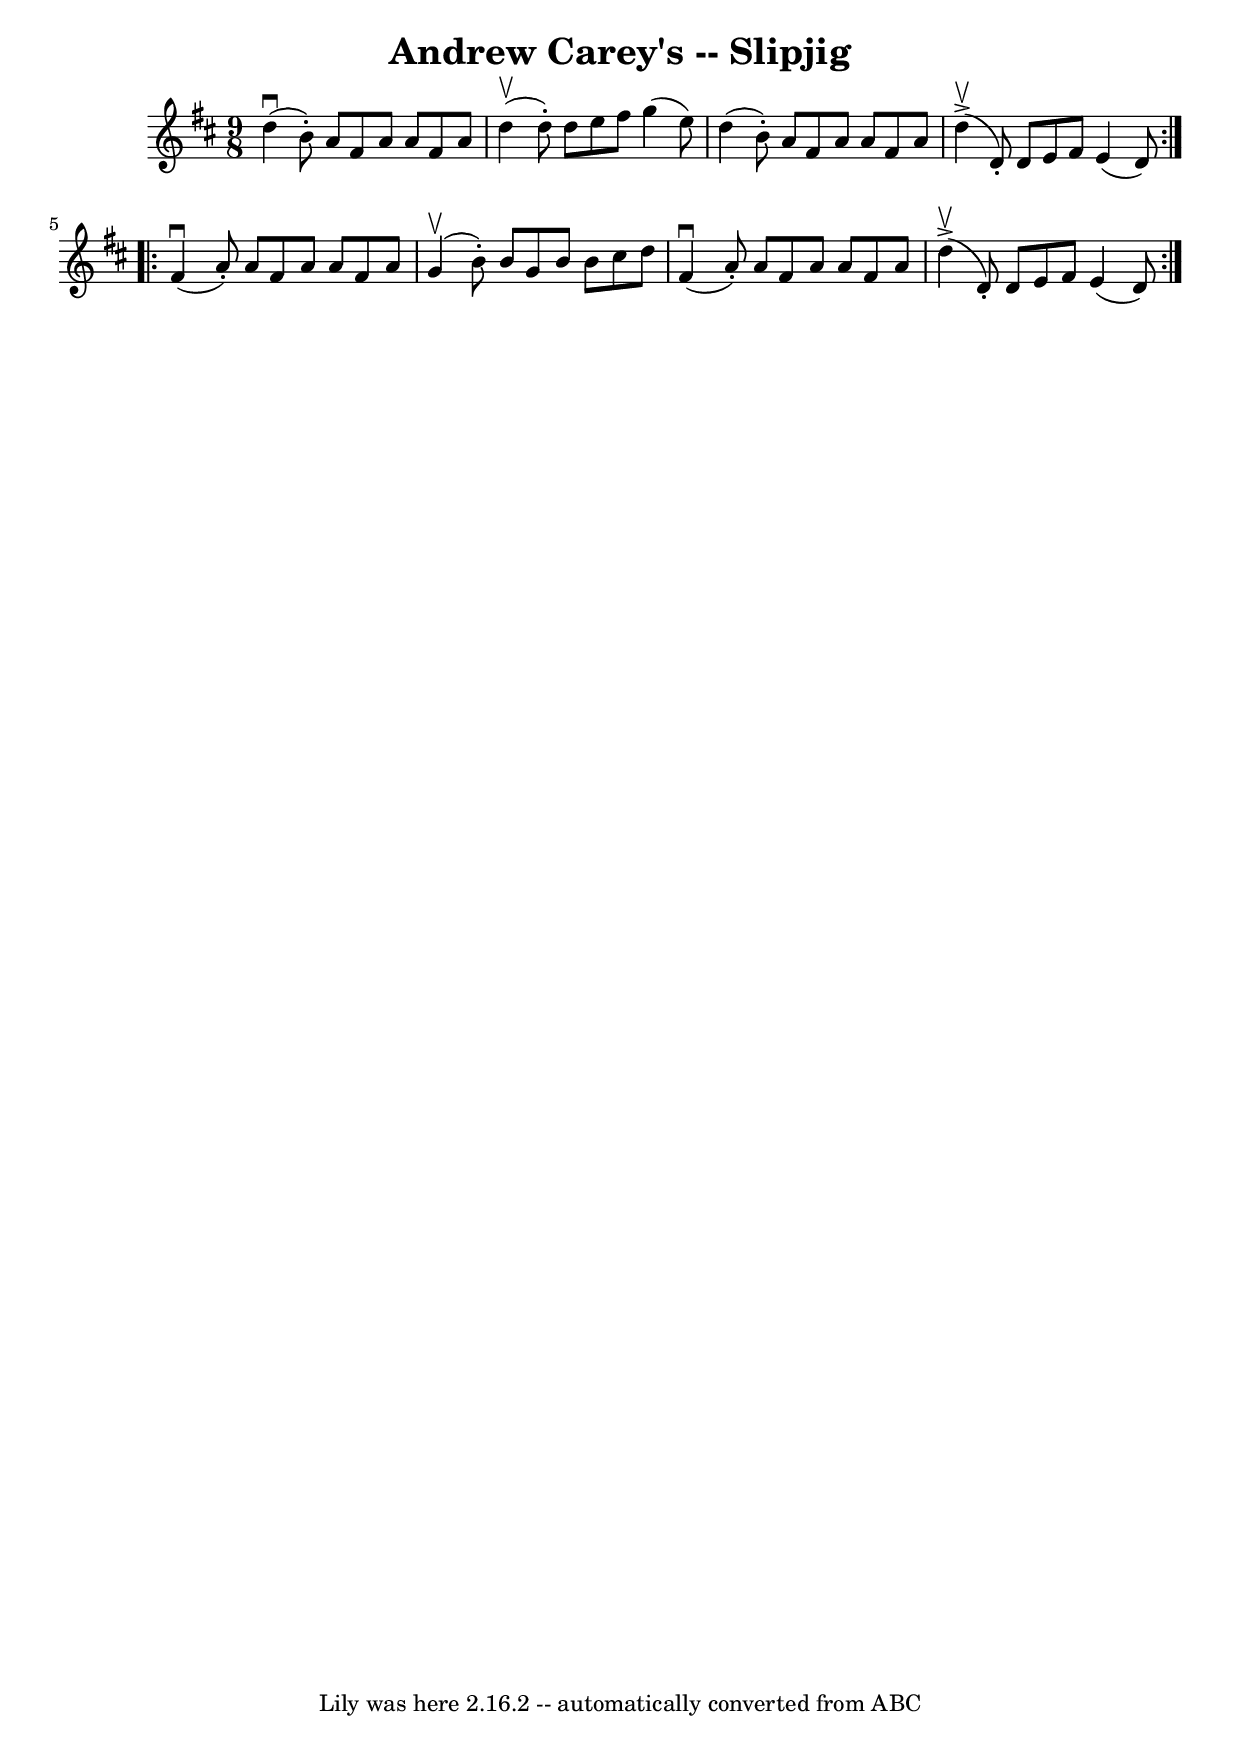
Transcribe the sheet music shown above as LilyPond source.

\version "2.16.2"
\include "Mammoth.ily"
\header {
  %% book = "Ryan's Mammoth Collection"
  crossRefNumber = "1"
  footnotes = ""
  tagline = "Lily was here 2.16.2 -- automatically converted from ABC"
  title = "Andrew Carey's -- Slipjig"

}
voicedefault =  {



  \repeat volta 2 {

    \time 9/8 
    \key d \major
 d''4^\downbow(b'8 -.) a'8 fis'8 a'8    
    a'8 fis'8 a'8  |
    d''4^\upbow(d''8 -.) d''8 e''8    
    fis''8 g''4 (e''8) |
    d''4 (b'8 -.) a'8 fis'8 a'8 
    a'8 fis'8 a'8  |
    d''4^\upbow^\accent(d'8 -.) d'8    
    e'8 fis'8 e'4 (d'8) 
  } 
  \repeat volta 2 {
    fis'4^\downbow(a'8 
    -.) a'8 fis'8 a'8 a'8 fis'8 a'8  |
    g'4^\upbow(
    b'8 -.) b'8 g'8 b'8 b'8 cis''8 d''8  |
    fis'4 
    ^\downbow(a'8 -.) a'8 fis'8 a'8 a'8 fis'8 a'8  |
    
    d''4^\upbow^\accent(d'8 -.) d'8 e'8 fis'8 e'4 (d'8) 
  }   

}

\score{
  <<

    \context Staff="default"
    {
      \voicedefault 
      
    }

  >>
  \layout {
    
  }
  \midi {
  }

}
